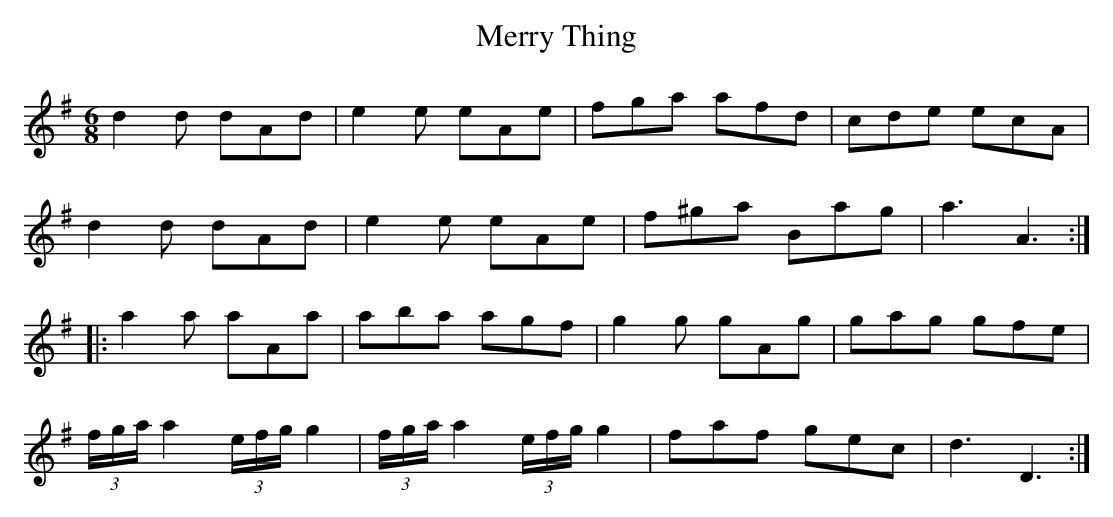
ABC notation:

X:1
T:Merry Thing
M:6/8
L:1/8
K:G
d2d dAd|e2e eAe|fga afd|cde ecA|
d2d dAd|e2e eAe|f^ga Bag|a3 A3:|
|:a2a aAa|aba agf|g2g gAg|gag gfe|
(3f/g/a/ a2 (3e/f/g/ g2|(3f/g/a/ a2 (3e/f/g/ g2|faf gec|d3 D3:|]
